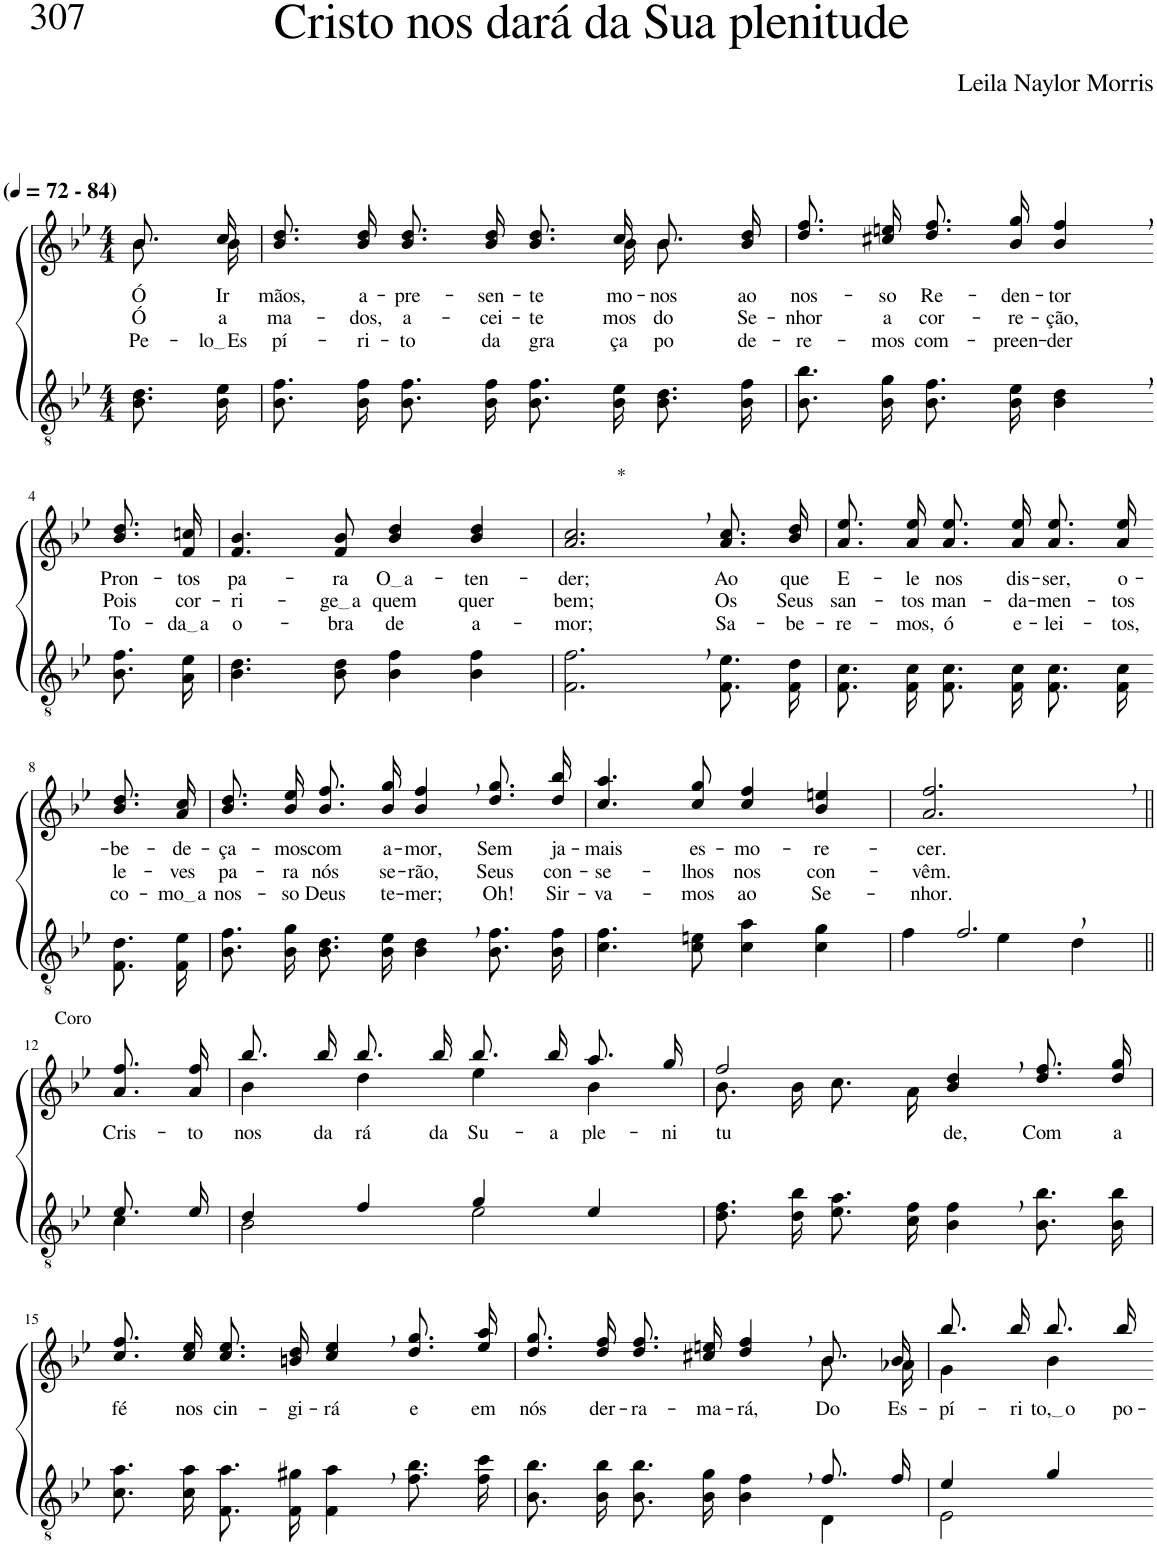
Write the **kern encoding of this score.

**kern	**kern	**text	**text	**text
*part2	*part1	*part1	*part1	*part1
*staff2	*staff1	*staff1	*staff1	*staff1
*I"Parte III e IV	*I"Parte I e II	*	*	*
*clefGv2	*clefG2	*	*	*
*Trd4c7	*Trd4c7	*	*	*
*k[b-e-]	*k[b-e-]	*	*	*
*M4/4	*M4/4	*	*	*
*MM72	*MM72	*	*	*
=1	=1	=1	=1	=1
*	*^	*	*	*
!	!LO:TX:a:B:t=(	!	!	!	!
!	!LO:TX:a:B:t=- 84)	!	!	!	!
!	!	!	!LO:LY:b	!LO:LY:b	!LO:LY:b
8.B-\ 8.d\L	8.b-/L	8.b-\L	Ó	Ó	Pe-
!	!	!	!LO:LY:b	!LO:LY:b	!LO:LY:b
16B-\ 16e-\Jk	16cc/Jk	16b-\Jk	Ir-	a-	lo Es
=2	=2	=2	=2	=2	=2
!	!	!	!LO:LY:b	!LO:LY:b	!LO:LY:b
8.B-\ 8.f\L	8.b-\ 8.dd\L	8.ryy	-mãos,	-ma-	-pí-
!	!	!	!LO:LY:b	!LO:LY:b	!LO:LY:b
*	*v	*v	*	*	*
16B-\ 16f\Jk	16b-\ 16dd\Jk	a-	-dos,	-ri-
!	!	!LO:LY:b	!LO:LY:b	!LO:LY:b
8.B-\ 8.f\L	8.b-\ 8.dd\L	-pre-	a-	-to
!	!	!LO:LY:b	!LO:LY:b	!LO:LY:b
16B-\ 16f\Jk	16b-\ 16dd\Jk	-sen-	-cei-	da
!	!	!LO:LY:b	!LO:LY:b	!LO:LY:b
8.B-\ 8.f\L	8.b-\ 8.dd\L	-te-	-te-	gra-
*	*^	*	*	*
!	!	!	!LO:LY:b	!LO:LY:b	!LO:LY:b
16B-\ 16e-\Jk	16cc\Jk	16b-\KL	-mo-	-mos	-ça
!	!	!	!LO:LY:b	!LO:LY:b	!LO:LY:b
8.B-\ 8.d\L	8.b-\L	8.b-\J	-nos	do	po-
!	!	!	!LO:LY:b	!LO:LY:b	!LO:LY:b
16B-\ 16f\Jk	16b-\ 16dd\Jk	16ryy	ao	Se-	-de-
=3	=3	=3	=3	=3	=3
!	!	!	!LO:LY:b	!LO:LY:b	!LO:LY:b
*	*v	*v	*	*	*
8.B-\ 8.b-\L	8.dd\ 8.ff\L	nos-	-nhor	-re-
!	!	!LO:LY:b	!LO:LY:b	!LO:LY:b
16B-\ 16g\Jk	16cc#X\ 16een\Jk	-so	a	-mos
!	!	!LO:LY:b	!LO:LY:b	!LO:LY:b
8.B-\ 8.f\L	8.dd\ 8.ff\L	Re-	cor-	com-
!	!	!LO:LY:b	!LO:LY:b	!LO:LY:b
16B-\ 16e-\Jk	16b-\ 16gg\Jk	-den-	-re-	-preen-
!	!	!LO:LY:b	!LO:LY:b	!LO:LY:b
4B-\, 4d\,	4b-/, 4ff/,	-tor	-ção,	-der
!!LO:LB:g=z
=4-	=4-	=4-	=4-	=4-
!	!	!LO:LY:b	!LO:LY:b	!LO:LY:b
8.B-\ 8.f\L	8.b-\ 8.dd\L	Pron-	Pois	To-
!	!	!LO:LY:b	!LO:LY:b	!LO:LY:b
16A\ 16e-\Jk	16f\ 16ccn\Jk	-tos	cor-	da a
=5	=5	=5	=5	=5
!	!	!LO:LY:b	!LO:LY:b	!LO:LY:b
4.B-\ 4.d\	4.f/ 4.b-/	pa-	-ri-	o-
!	!	!LO:LY:b	!LO:LY:b	!LO:LY:b
8B-\ 8d\	8f/ 8b-/	-ra	ge a	-bra
!	!	!LO:LY:b	!LO:LY:b	!LO:LY:b
4B-\ 4f\	4b-/ 4dd/	O a	quem	de
!	!	!LO:LY:b	!LO:LY:b	!LO:LY:b
4B-\ 4f\	4b-/ 4dd/	-ten-	quer	a-
=6	=6	=6	=6	=6
!	!LO:TX:a:t=*	!	!	!
!	!	!LO:LY:b	!LO:LY:b	!LO:LY:b
2.F\, 2.f\,	2.a/, 2.cc/,	-der;	bem;	-mor;
!	!	!LO:LY:b	!LO:LY:b	!LO:LY:b
8.F/ 8.e-/L	8.a\ 8.cc\L	Ao	Os	Sa-
!	!	!LO:LY:b	!LO:LY:b	!LO:LY:b
16F/ 16d/Jk	16b-\ 16dd\Jk	que	Seus	-be-
=7	=7	=7	=7	=7
!	!	!LO:LY:b	!LO:LY:b	!LO:LY:b
8.F/ 8.c/L	8.a\ 8.ee-\L	E-	san-	-re-
!	!	!LO:LY:b	!LO:LY:b	!LO:LY:b
16F/ 16c/Jk	16a\ 16ee-\Jk	-le	-tos	-mos,
!	!	!LO:LY:b	!LO:LY:b	!LO:LY:b
8.F/ 8.c/L	8.a\ 8.ee-\L	nos	man-	ó
!	!	!LO:LY:b	!LO:LY:b	!LO:LY:b
16F/ 16c/Jk	16a\ 16ee-\Jk	dis-	-da-	e-
!	!	!LO:LY:b	!LO:LY:b	!LO:LY:b
8.F/ 8.c/L	8.a\ 8.ee-\L	-ser,	-men-	-lei-
!	!	!LO:LY:b	!LO:LY:b	!LO:LY:b
16F/ 16c/Jk	16a\ 16ee-\Jk	o-	-tos	-tos,
!!LO:LB:g=z
=8-	=8-	=8-	=8-	=8-
!	!	!LO:LY:b	!LO:LY:b	!LO:LY:b
8.F\ 8.d\L	8.b-\ 8.dd\L	-be-	le-	co-
!	!	!LO:LY:b	!LO:LY:b	!LO:LY:b
16F\ 16e-\Jk	16a\ 16cc\Jk	-de-	-ves	mo a
=9	=9	=9	=9	=9
!	!	!LO:LY:b	!LO:LY:b	!LO:LY:b
8.B-\ 8.f\L	8.b-\ 8.dd\L	-ça-	pa-	nos-
!	!	!LO:LY:b	!LO:LY:b	!LO:LY:b
16B-\ 16g\Jk	16b-\ 16ee-\Jk	-mos	-ra	-so
!	!	!LO:LY:b	!LO:LY:b	!LO:LY:b
8.B-\ 8.d\L	8.b-\ 8.ff\L	com	nós	Deus
!	!	!LO:LY:b	!LO:LY:b	!LO:LY:b
16B-\ 16e-\Jk	16b-\ 16gg\Jk	a-	se-	te-
!	!	!LO:LY:b	!LO:LY:b	!LO:LY:b
4B-\, 4d\,	4b-/, 4ff/,	-mor,	-rão,	-mer;
!	!	!LO:LY:b	!LO:LY:b	!LO:LY:b
8.B-\ 8.f\L	8.dd\ 8.gg\L	Sem	Seus	Oh!
!	!	!LO:LY:b	!LO:LY:b	!LO:LY:b
16B-\ 16f\Jk	16dd\ 16bb-\Jk	ja-	con-	Sir-
=10	=10	=10	=10	=10
!	!	!LO:LY:b	!LO:LY:b	!LO:LY:b
4.c\ 4.f\	4.cc/ 4.aa/	-mais	-se-	-va-
!	!	!LO:LY:b	!LO:LY:b	!LO:LY:b
8c\ 8en\	8cc/ 8gg/	es-	-lhos	-mos
!	!	!LO:LY:b	!LO:LY:b	!LO:LY:b
4c\ 4a\	4cc/ 4ff/	-mo-	nos	ao
!	!	!LO:LY:b	!LO:LY:b	!LO:LY:b
4c\ 4g\	4b-/ 4een/	-re-	con-	Se-
=11	=11	=11	=11	=11
*^	*	*	*	*
!	!	!	!LO:LY:b	!LO:LY:b	!LO:LY:b
2.f,/	4f\	2.a/, 2.ff/,	-cer.	-vêm.	-nhor.
.	4e-\	.	.	.	.
.	4d\	.	.	.	.
!!LO:LB:g=z
=12||	=12||	=12||	=12||	=12||	=12||
!	!	!LO:TX:a:t=Coro	!	!	!
!	!	!	!LO:LY:b	!	!
8.e-/L	4c\	8.a\ 8.ff\L	Cris-	.	.
!	!	!	!LO:LY:b	!	!
16e-/Jk	.	16a\ 16ff\Jk	-to	.	.
=13	=13	=13	=13	=13	=13
*	*	*^	*	*	*
!	!	!	!	!LO:LY:b	!	!
4d/	2B-\	8.bb-/L	4b-\	nos	.	.
!	!	!	!	!LO:LY:b	!	!
.	.	16bb-/Jk	.	da-	.	.
!	!	!	!	!LO:LY:b	!	!
4f/	.	8.bb-/L	4dd\	-rá	.	.
!	!	!	!	!LO:LY:b	!	!
.	.	16bb-/Jk	.	da	.	.
!	!	!	!	!LO:LY:b	!	!
4g/	2e-\	8.bb-/L	4ee-\	Su-	.	.
!	!	!	!	!LO:LY:b	!	!
.	.	16bb-/Jk	.	-a	.	.
!	!	!	!	!LO:LY:b	!	!
4e-/	.	8.aa/L	4b-\	ple-	.	.
!	!	!	!	!LO:LY:b	!	!
.	.	16gg/Jk	.	-ni-	.	.
*v	*v	*	*	*	*	*
=14	=14	=14	=14	=14	=14
!	!	!	!LO:LY:b	!	!
8.d\ 8.f\L	2ff/	8.b-\L	-tu-	.	.
16d\ 16b-\Jk	.	16b-\Jk	.	.	.
8.e-\ 8.a\L	.	8.cc\L	.	.	.
16c\ 16f\Jk	.	16a\Jk	.	.	.
!	!	!	!LO:LY:b	!	!
4B-\, 4f\,	4b-/, 4dd/,	2ryy	-de,	.	.
!	!	!	!LO:LY:b	!	!
8.B-\ 8.b-\L	8.dd\ 8.ff\L	.	Com	.	.
!	!	!	!LO:LY:b	!	!
16B-\ 16b-\Jk	16dd\ 16gg\Jk	.	a	.	.
*	*v	*v	*	*	*
!!LO:LB:g=z
=15	=15	=15	=15	=15
!	!	!LO:LY:b	!	!
8.c\ 8.a\L	8.cc\ 8.ff\L	fé	.	.
!	!	!LO:LY:b	!	!
16c\ 16a\Jk	16cc\ 16ee-\Jk	nos	.	.
!	!	!LO:LY:b	!	!
8.F\ 8.a\L	8.cc\ 8.ee-\L	cin-	.	.
!	!	!LO:LY:b	!	!
16F\ 16g#X\Jk	16bn\ 16dd\Jk	-gi-	.	.
!	!	!LO:LY:b	!	!
4F\, 4a\,	4cc/, 4ee-/,	-rá	.	.
!	!	!LO:LY:b	!	!
8.f\ 8.b-\L	8.dd\ 8.gg\L	e	.	.
!	!	!LO:LY:b	!	!
16f\ 16cc\Jk	16ee-\ 16aa\Jk	em	.	.
=16	=16	=16	=16	=16
*^	*	*	*	*
!	!	!	!LO:LY:b	!	!
*	*	*^	*	*	*
2.ryy	8.B-\ 8.b-\L	8.dd\ 8.gg\L	2.ryy	nós	.	.
!	!	!	!	!LO:LY:b	!	!
.	16B-\ 16b-\Jk	16dd\ 16ff\Jk	.	der-	.	.
!	!	!	!	!LO:LY:b	!	!
.	8.B-\ 8.b-\L	8.dd\ 8.ff\L	.	-ra-	.	.
!	!	!	!	!LO:LY:b	!	!
.	16B-\ 16g\Jk	16cc#X\ 16een\Jk	.	-ma-	.	.
!	!	!	!	!LO:LY:b	!	!
.	4B-\ 4f\	4dd/, 4ff/,	.	-rá,	.	.
!	!	!	!	!LO:LY:b	!	!
8.f/L	4D\	8.b-/L	8.b-\L	Do	.	.
!	!	!	!	!LO:LY:b	!	!
16f/Jk	.	16b-/Jk	16a-X\Jk	Es-	.	.
=17	=17	=17	=17	=17	=17	=17
!	!	!	!	!LO:LY:b	!	!
4e-/	2E-\	8.bb-/L	4g\	-pí-	.	.
!	!	!	!	!LO:LY:b	!	!
.	.	16bb-/Jk	.	-ri-	.	.
!	!	!	!	!LO:LY:b	!	!
4g/	.	8.bb-/L	4b-\	to, o	.	.
!	!	!	!	!LO:LY:b	!	!
.	.	16bb-/Jk	.	po-	.	.
*v	*v	*	*	*	*	*
*	*v	*v	*	*	*
=-	=-	=-	=-	=-
*-	*-	*-	*-	*-
